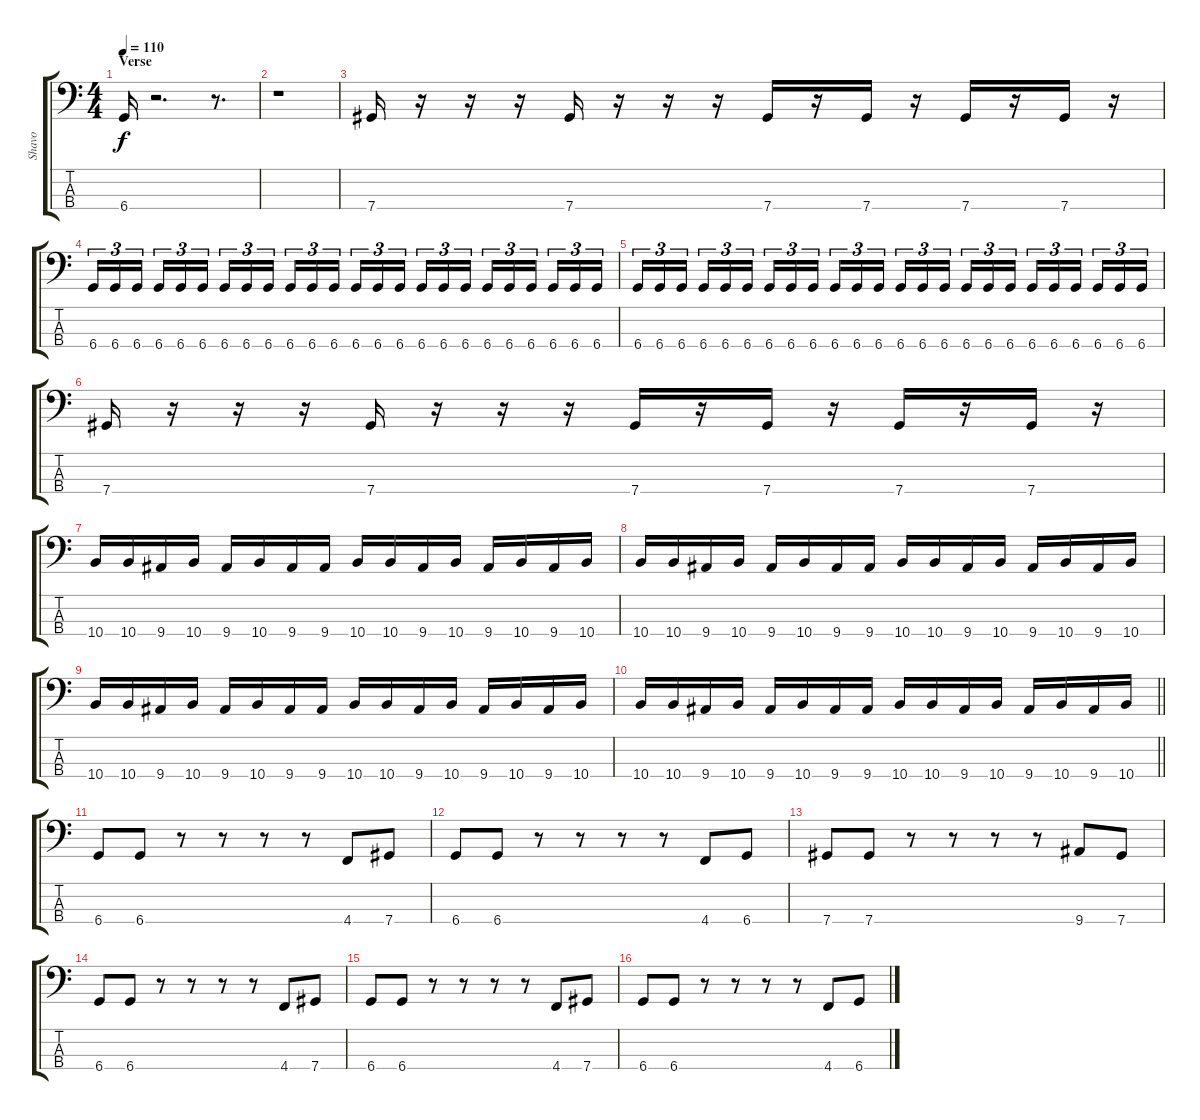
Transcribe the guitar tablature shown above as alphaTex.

\track ("Shavo" "Shavo") {instrument electricbassfinger}
\staff {score tabs}
\tuning (Gb2 Db2 Ab1 Db1) {hide}
\ts (4 4)
\section ("" "Verse")
\tempo 110
\clef f4
\ks c
6.4.16{dy f} r.2{d} r.8{d} |
r.1 |
7.4.16 r.16 r.16 r.16 7.4.16 r.16 r.16 r.16 7.4.16 r.16 7.4.16 r.16 7.4.16 r.16 7.4.16 r.16 |
6.4.16{tu (3 2)} 6.4.16{tu (3 2)} 6.4.16{tu (3 2) beam splitsecondary} 6.4.16{tu (3 2)} 6.4.16{tu (3 2)} 6.4.16{tu (3 2)} 6.4.16{tu (3 2)} 6.4.16{tu (3 2)} 6.4.16{tu (3 2) beam splitsecondary} 6.4.16{tu (3 2)} 6.4.16{tu (3 2)} 6.4.16{tu (3 2)} 6.4.16{tu (3 2)} 6.4.16{tu (3 2)} 6.4.16{tu (3 2) beam splitsecondary} 6.4.16{tu (3 2)} 6.4.16{tu (3 2)} 6.4.16{tu (3 2)} 6.4.16{tu (3 2)} 6.4.16{tu (3 2)} 6.4.16{tu (3 2) beam splitsecondary} 6.4.16{tu (3 2)} 6.4.16{tu (3 2)} 6.4.16{tu (3 2)} |
6.4.16{tu (3 2)} 6.4.16{tu (3 2)} 6.4.16{tu (3 2) beam splitsecondary} 6.4.16{tu (3 2)} 6.4.16{tu (3 2)} 6.4.16{tu (3 2)} 6.4.16{tu (3 2)} 6.4.16{tu (3 2)} 6.4.16{tu (3 2) beam splitsecondary} 6.4.16{tu (3 2)} 6.4.16{tu (3 2)} 6.4.16{tu (3 2)} 6.4.16{tu (3 2)} 6.4.16{tu (3 2)} 6.4.16{tu (3 2) beam splitsecondary} 6.4.16{tu (3 2)} 6.4.16{tu (3 2)} 6.4.16{tu (3 2)} 6.4.16{tu (3 2)} 6.4.16{tu (3 2)} 6.4.16{tu (3 2) beam splitsecondary} 6.4.16{tu (3 2)} 6.4.16{tu (3 2)} 6.4.16{tu (3 2)} |
7.4.16 r.16 r.16 r.16 7.4.16 r.16 r.16 r.16 7.4.16 r.16 7.4.16 r.16 7.4.16 r.16 7.4.16 r.16 |
10.4.16 10.4.16 9.4.16 10.4.16 9.4.16 10.4.16 9.4.16 9.4.16 10.4.16 10.4.16 9.4.16 10.4.16 9.4.16 10.4.16 9.4.16 10.4.16 |
10.4.16 10.4.16 9.4.16 10.4.16 9.4.16 10.4.16 9.4.16 9.4.16 10.4.16 10.4.16 9.4.16 10.4.16 9.4.16 10.4.16 9.4.16 10.4.16 |
10.4.16 10.4.16 9.4.16 10.4.16 9.4.16 10.4.16 9.4.16 9.4.16 10.4.16 10.4.16 9.4.16 10.4.16 9.4.16 10.4.16 9.4.16 10.4.16 |
\barLineRight lightlight
10.4.16 10.4.16 9.4.16 10.4.16 9.4.16 10.4.16 9.4.16 9.4.16 10.4.16 10.4.16 9.4.16 10.4.16 9.4.16 10.4.16 9.4.16 10.4.16 |
6.4.8 6.4.8 r.8 r.8 r.8 r.8 4.4.8 7.4.8 |
6.4.8 6.4.8 r.8 r.8 r.8 r.8 4.4.8 6.4.8 |
7.4.8 7.4.8 r.8 r.8 r.8 r.8 9.4.8 7.4.8 |
6.4.8 6.4.8 r.8 r.8 r.8 r.8 4.4.8 7.4.8 |
6.4.8 6.4.8 r.8 r.8 r.8 r.8 4.4.8 7.4.8 |
6.4.8 6.4.8 r.8 r.8 r.8 r.8 4.4.8 6.4.8
